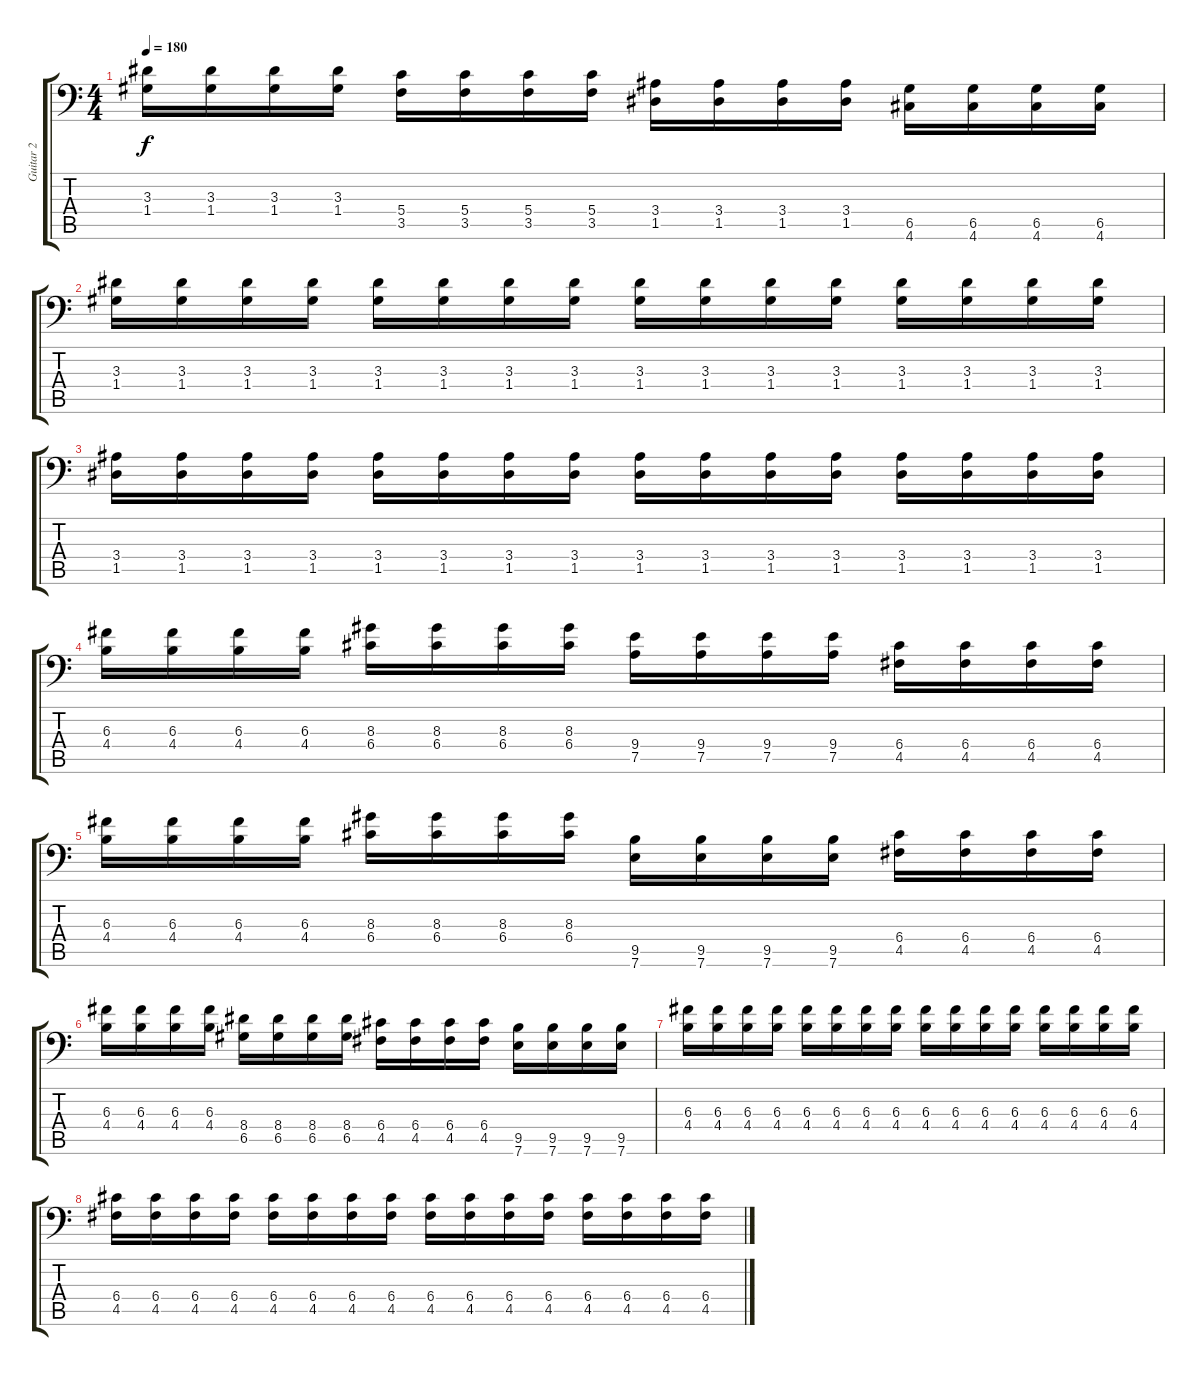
\track ("Guitar 2" "Guitar 2") {instrument distortionguitar}
\staff {score tabs}
\tuning (A3 E3 C3 G2 D2 A1) {hide}
\ts (4 4)
\tempo 180
\clef f4
\ks c
(3.3 1.4).16{dy f} (3.3 1.4).16 (3.3 1.4).16 (3.3 1.4).16 (5.4 3.5).16 (5.4 3.5).16 (5.4 3.5).16 (5.4 3.5).16 (3.4 1.5).16 (3.4 1.5).16 (3.4 1.5).16 (3.4 1.5).16 (6.5 4.6).16 (6.5 4.6).16 (6.5 4.6).16 (6.5 4.6).16 |
(3.3 1.4).16 (3.3 1.4).16 (3.3 1.4).16 (3.3 1.4).16 (3.3 1.4).16 (3.3 1.4).16 (3.3 1.4).16 (3.3 1.4).16 (3.3 1.4).16 (3.3 1.4).16 (3.3 1.4).16 (3.3 1.4).16 (3.3 1.4).16 (3.3 1.4).16 (3.3 1.4).16 (3.3 1.4).16 |
(3.4 1.5).16 (3.4 1.5).16 (3.4 1.5).16 (3.4 1.5).16 (3.4 1.5).16 (3.4 1.5).16 (3.4 1.5).16 (3.4 1.5).16 (3.4 1.5).16 (3.4 1.5).16 (3.4 1.5).16 (3.4 1.5).16 (3.4 1.5).16 (3.4 1.5).16 (3.4 1.5).16 (3.4 1.5).16 |
(6.3 4.4).16 (6.3 4.4).16 (6.3 4.4).16 (6.3 4.4).16 (8.3 6.4).16 (8.3 6.4).16 (8.3 6.4).16 (8.3 6.4).16 (9.4 7.5).16 (9.4 7.5).16 (9.4 7.5).16 (9.4 7.5).16 (6.4 4.5).16 (6.4 4.5).16 (6.4 4.5).16 (6.4 4.5).16 |
(6.3 4.4).16 (6.3 4.4).16 (6.3 4.4).16 (6.3 4.4).16 (8.3 6.4).16 (8.3 6.4).16 (8.3 6.4).16 (8.3 6.4).16 (9.5 7.6).16 (9.5 7.6).16 (9.5 7.6).16 (9.5 7.6).16 (6.4 4.5).16 (6.4 4.5).16 (6.4 4.5).16 (6.4 4.5).16 |
(6.3 4.4).16 (6.3 4.4).16 (6.3 4.4).16 (6.3 4.4).16 (8.4 6.5).16 (8.4 6.5).16 (8.4 6.5).16 (8.4 6.5).16 (6.4 4.5).16 (6.4 4.5).16 (6.4 4.5).16 (6.4 4.5).16 (9.5 7.6).16 (9.5 7.6).16 (9.5 7.6).16 (9.5 7.6).16 |
(6.3 4.4).16 (6.3 4.4).16 (6.3 4.4).16 (6.3 4.4).16 (6.3 4.4).16 (6.3 4.4).16 (6.3 4.4).16 (6.3 4.4).16 (6.3 4.4).16 (6.3 4.4).16 (6.3 4.4).16 (6.3 4.4).16 (6.3 4.4).16 (6.3 4.4).16 (6.3 4.4).16 (6.3 4.4).16 |
(6.4 4.5).16 (6.4 4.5).16 (6.4 4.5).16 (6.4 4.5).16 (6.4 4.5).16 (6.4 4.5).16 (6.4 4.5).16 (6.4 4.5).16 (6.4 4.5).16 (6.4 4.5).16 (6.4 4.5).16 (6.4 4.5).16 (6.4 4.5).16 (6.4 4.5).16 (6.4 4.5).16 (6.4 4.5).16
